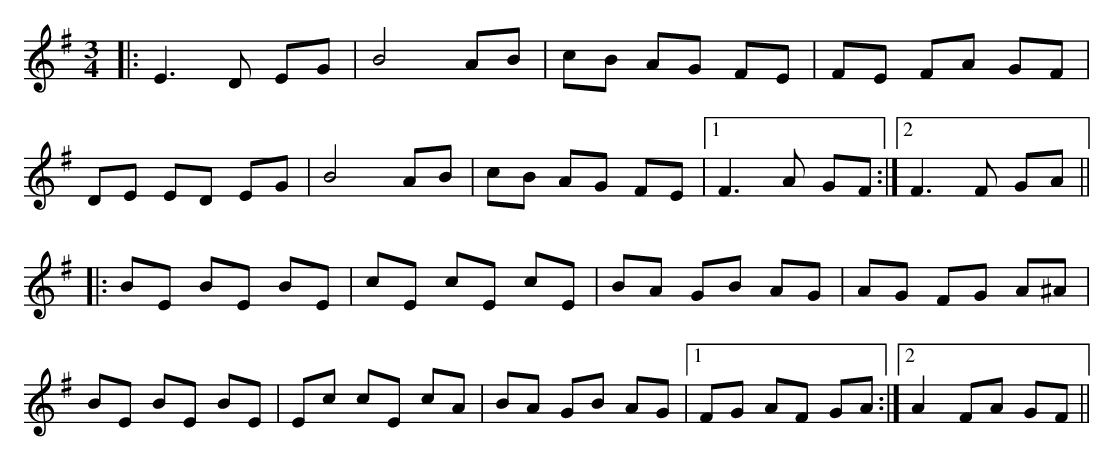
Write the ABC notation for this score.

X:1
M:3/4
K:Emin
|:E3D EG|B4AB|cB AG FE|FE FA GF|
DE ED EG|B4AB|cB AG FE|1 F3A GF:|2 F3F GA||
|:BE BE BE|cE cE cE|BA GB AG|AG FG A^A|
BE BE BE|Ec cE cA|BA GB AG|1 FG AF GA:|2 A2 FA GF||
